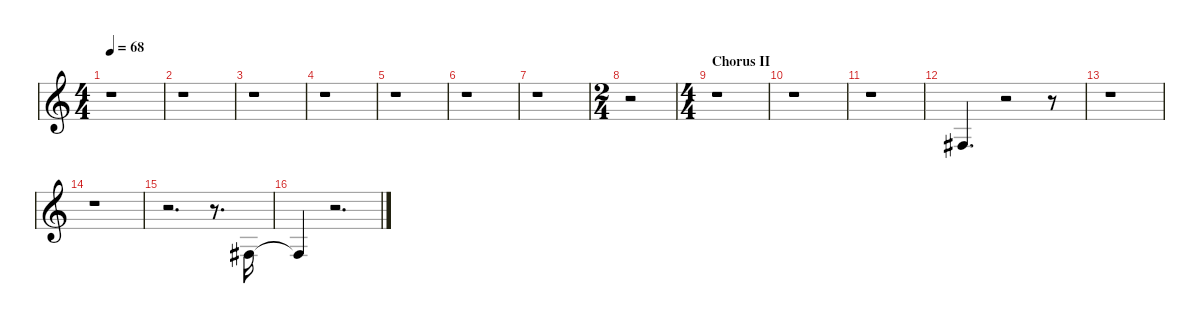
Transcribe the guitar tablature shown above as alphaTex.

\defaultSystemsLayout 4
\hideDynamics
\bracketExtendMode nobrackets
\otherSystemsTrackNameOrientation horizontal
\track ("V. Harmony 2" "  ") {instrument voiceoohs}
\staff {score}
\tuning (Eb4 Bb3 Gb3 Db3 Ab2 Eb2)
\ts (4 4)
\tempo 68
\clef g2
\ks c
r.1{dy mf beam Down} |
r.1{beam Down} |
r.1{beam Down} |
r.1{beam Down} |
r.1{beam Down} |
r.1{beam Down} |
r.1{beam Down} |
\ts (2 4)
\beaming (8 2 2)
r.2{beam Down} |
\ts (4 4)
\beaming (8 2 2 2 2)
\section ("" "Chorus II")
r.1{beam Down} |
r.1{beam Down} |
r.1{beam Down} |
5.4{acc #}.4{d beam Up} r.2{beam Up} r.8{beam Up} |
r.1{beam Down} |
r.1{beam Down} |
r.2{d beam Down} r.8{d beam Down} 5.4{acc #}.16{beam Up} |
5.4{t acc #}.4{beam Up} r.2{d beam Up}
